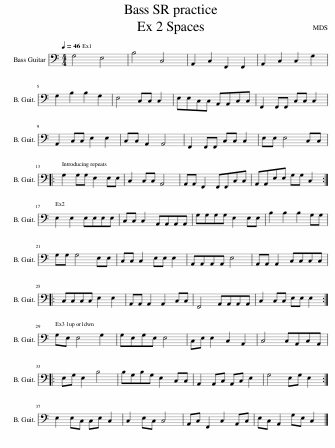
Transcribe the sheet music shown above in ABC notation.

X:1
%%score 1 ( 2 3 )
L:1/8
Q:1/4=46
M:4/4
I:linebreak $
K:C
V:1 bass transpose=-12
V:2 perc
K:none
V:3 perc
K:none
V:1
 G,4 E,4 | B,4 C,4 | A,,2 C,2 F,,2 F,,2 | A,,2 C,2 C,2 G,2 |$ G,2 B,2 B,2 G,2 | %5
 E,4 C,C, C,2 | E,E,C,C, A,,A,,C,C, | F,,2 F,,F,, C,C, C,2 |$ A,,2 C,C, E,2 E,2 | C,C, A,,2 A,,4 | %10
 F,,2 F,,F,, C,C, C,2 | E,E, E,4 C,C, |:$ G,2 G,G, E,2 E,E, | C,2 C,C, A,,4 | A,,A,, F,,2 F,,F,,C,C, | %15
 A,,A,,E,E, G,G, C,2 :|$ E,2 E,2 E,E,E,E, | C,C, C,2 A,,A,,A,,A,, | G,G,G,G, E,2 E,E, | B,2 B,2 B,2 G,G, |$ %20
 G,G, G,4 E,E, | C,C, C,2 E,E, E,2 | A,,A,,A,,A,, E,4 | A,,A,, A,,2 C,C,C,C, |:$ C,C,C,C, E,2 E,2 | %25
 A,,A,, A,,2 A,,2 C,C, | F,,4 A,,A,,A,,A,, | C,2 C,C, E,E, E,2 :|$ G,E, E,4 G,2 | G,E,G,E, E,4 | %30
 C,E, E,2 C,2 A,,2 | C,4 C,A,,C,A,, |:$ E,G, E,2 B,4 | B,G,B,G, E,2 C,C, | A,,2 A,,C, A,,C, E,2 | %35
 G,4 E,G, E,2 :|$ E,2 E,C, C,E, C,2 | C,2 E,C, C,4 | A,,C, F,,2 C,2 A,,C, | E,C, A,,2 G,E, C,2 |] %40
V:2
 ^c2 ^c2 ^c2 ^c2 | ^g ^g c ^g ^g ^g c ^g | ^g ^g c ^g ^g ^g c ^g | ^g ^g c ^g ^g ^g c ^g |$ ^g ^g c ^g ^g ^g c ^g | %5
 ^g ^g [c^g] ^g _f ^g c ^g | ^g ^g c ^g _f ^g c ^g | ^g ^g c ^g _f ^g c ^g |$ ^g ^g c ^g _f ^g c ^g | ^g ^g c ^g ^g ^g c ^g | %10
 ^g ^g c ^g ^g ^g c ^g | ^g ^g c ^g ^g ^g c ^g |:$ ^g ^g c ^g ^g ^g c ^g | ^g ^g c ^g ^g ^g c ^g | ^g ^g c ^g ^g ^g c ^g | %15
 ^g ^g c ^g ^g ^g c ^g :|$ ^c2 ^c2 ^c2 ^c2 | ^g ^g c ^g ^g ^g c ^g | ^g ^g c ^g ^g ^g c ^g | ^g ^g c ^g ^g ^g c ^g |$ %20
 ^g ^g [c^g] ^g _f ^g c ^g | ^g ^g c ^g _f ^g c ^g | ^g ^g c ^g _f ^g c ^g | ^g ^g c ^g _f ^g c ^g |:$ ^g ^g c ^g ^g ^g c ^g | %25
 ^g ^g c ^g ^g ^g c ^g | ^g ^g c ^g ^g ^g c ^g | ^g ^g c ^g ^g ^g c ^g :|$ ^c2 ^c2 ^c2 ^c2 | ^g ^g c ^g ^g ^g c ^g | %30
 ^g ^g c ^g ^g ^g c ^g | ^g ^g c ^g ^g ^g c ^g |:$ ^g ^g c ^g ^g ^g c ^g | ^g ^g c ^g ^g ^g c ^g | ^g ^g c ^g ^g ^g c ^g | %35
 ^g ^g c ^g ^g ^g c ^g :|$ ^g ^g [c^g] ^g _f ^g c ^g | ^g ^g c ^g _f ^g c ^g | ^g ^g c ^g _f ^g c ^g | ^g ^g c ^g ^g ^g c ^g |] %40
V:3
 x8 | F2 x2 F x3 | F2 x2 F x3 | F2 x2 F x3 |$ F2 x2 F x3 | %5
 F2 x2 F2 F F | F2 x2 F2 F F | F2 x2 F2 F F |$ F2 x2 F2 F F | F2 x2 F x3 | %10
 F2 x2 F x3 | F2 x2 F x3 |:$ F2 x2 F x3 | F2 x2 F x3 | F2 x2 F x3 | %15
 F2 x2 F x3 :|$ F2 x2 F x3 | F2 x2 F x3 | F2 x2 F x3 | F2 x2 F x3 |$ %20
 F2 x2 F2 F F | F2 x2 F2 F F | F2 x2 F2 F F | F2 x2 F2 F F |:$ F2 x2 F x3 | %25
 F2 x2 F x3 | F2 x2 F x3 | F2 x2 F x3 :|$ F2 x2 F x3 | F2 x2 F x3 | %30
 F2 x2 F x3 | F2 x2 F x3 |:$ F2 x2 F x3 | F2 x2 F x3 | F2 x2 F x3 | %35
 F2 x2 F x3 :|$ F2 x2 F2 F F | F2 x2 F2 F F | F2 x2 F2 F F | F2 x2 F x3 |] %40
